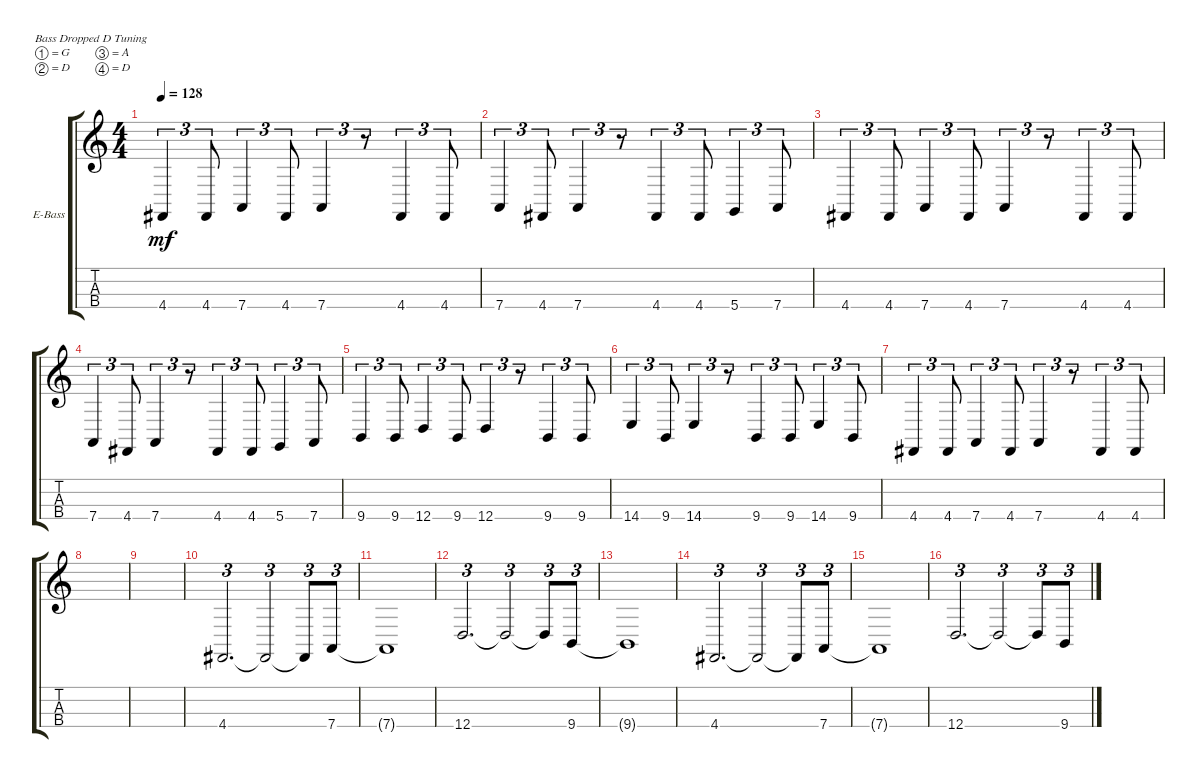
\defaultSystemsLayout 4
\bracketExtendMode groupsimilarinstruments
\firstSystemTrackNameOrientation horizontal
\otherSystemsTrackNameOrientation horizontal
\track ("Electric Bass" "E-Bass") {instrument electricbassfinger}
\staff {score tabs}
\tuning (G2 D2 A1 D1)
\ts (4 4)
\tempo 128
\clef g2
\ks c
4.4.4{tu (3 2) dy mf} 4.4.8{tu (3 2)} 7.4.4{tu (3 2)} 4.4.8{tu (3 2)} 7.4.4{tu (3 2)} r.8{tu (3 2)} 4.4.4{tu (3 2)} 4.4.8{tu (3 2)} |
7.4.4{tu (3 2)} 4.4.8{tu (3 2)} 7.4.4{tu (3 2)} r.8{tu (3 2)} 4.4.4{tu (3 2)} 4.4.8{tu (3 2)} 5.4.4{tu (3 2)} 7.4.8{tu (3 2)} |
4.4.4{tu (3 2)} 4.4.8{tu (3 2)} 7.4.4{tu (3 2)} 4.4.8{tu (3 2)} 7.4.4{tu (3 2)} r.8{tu (3 2)} 4.4.4{tu (3 2)} 4.4.8{tu (3 2)} |
7.4.4{tu (3 2)} 4.4.8{tu (3 2)} 7.4.4{tu (3 2)} r.8{tu (3 2)} 4.4.4{tu (3 2)} 4.4.8{tu (3 2)} 5.4.4{tu (3 2)} 7.4.8{tu (3 2)} |
9.4.4{tu (3 2)} 9.4.8{tu (3 2)} 12.4.4{tu (3 2)} 9.4.8{tu (3 2)} 12.4.4{tu (3 2)} r.8{tu (3 2)} 9.4.4{tu (3 2)} 9.4.8{tu (3 2)} |
14.4.4{tu (3 2)} 9.4.8{tu (3 2)} 14.4.4{tu (3 2)} r.8{tu (3 2)} 9.4.4{tu (3 2)} 9.4.8{tu (3 2)} 14.4.4{tu (3 2)} 9.4.8{tu (3 2)} |
4.4.4{tu (3 2)} 4.4.8{tu (3 2)} 7.4.4{tu (3 2)} 4.4.8{tu (3 2)} 7.4.4{tu (3 2)} r.8{tu (3 2)} 4.4.4{tu (3 2)} 4.4.8{tu (3 2)} |
|
|
4.4.2{d tu (3 2)} 4.4{t}.2{tu (3 2)} 4.4{t}.8{tu (3 2)} 7.4.8{tu (3 2)} |
7.4{t}.1 |
12.4.2{d tu (3 2)} 12.4{t}.2{tu (3 2)} 12.4{t}.8{tu (3 2)} 9.4.8{tu (3 2)} |
9.4{t}.1 |
4.4.2{d tu (3 2)} 4.4{t}.2{tu (3 2)} 4.4{t}.8{tu (3 2)} 7.4.8{tu (3 2)} |
7.4{t}.1 |
12.4.2{d tu (3 2)} 12.4{t}.2{tu (3 2)} 12.4{t}.8{tu (3 2)} 9.4.8{tu (3 2)}
